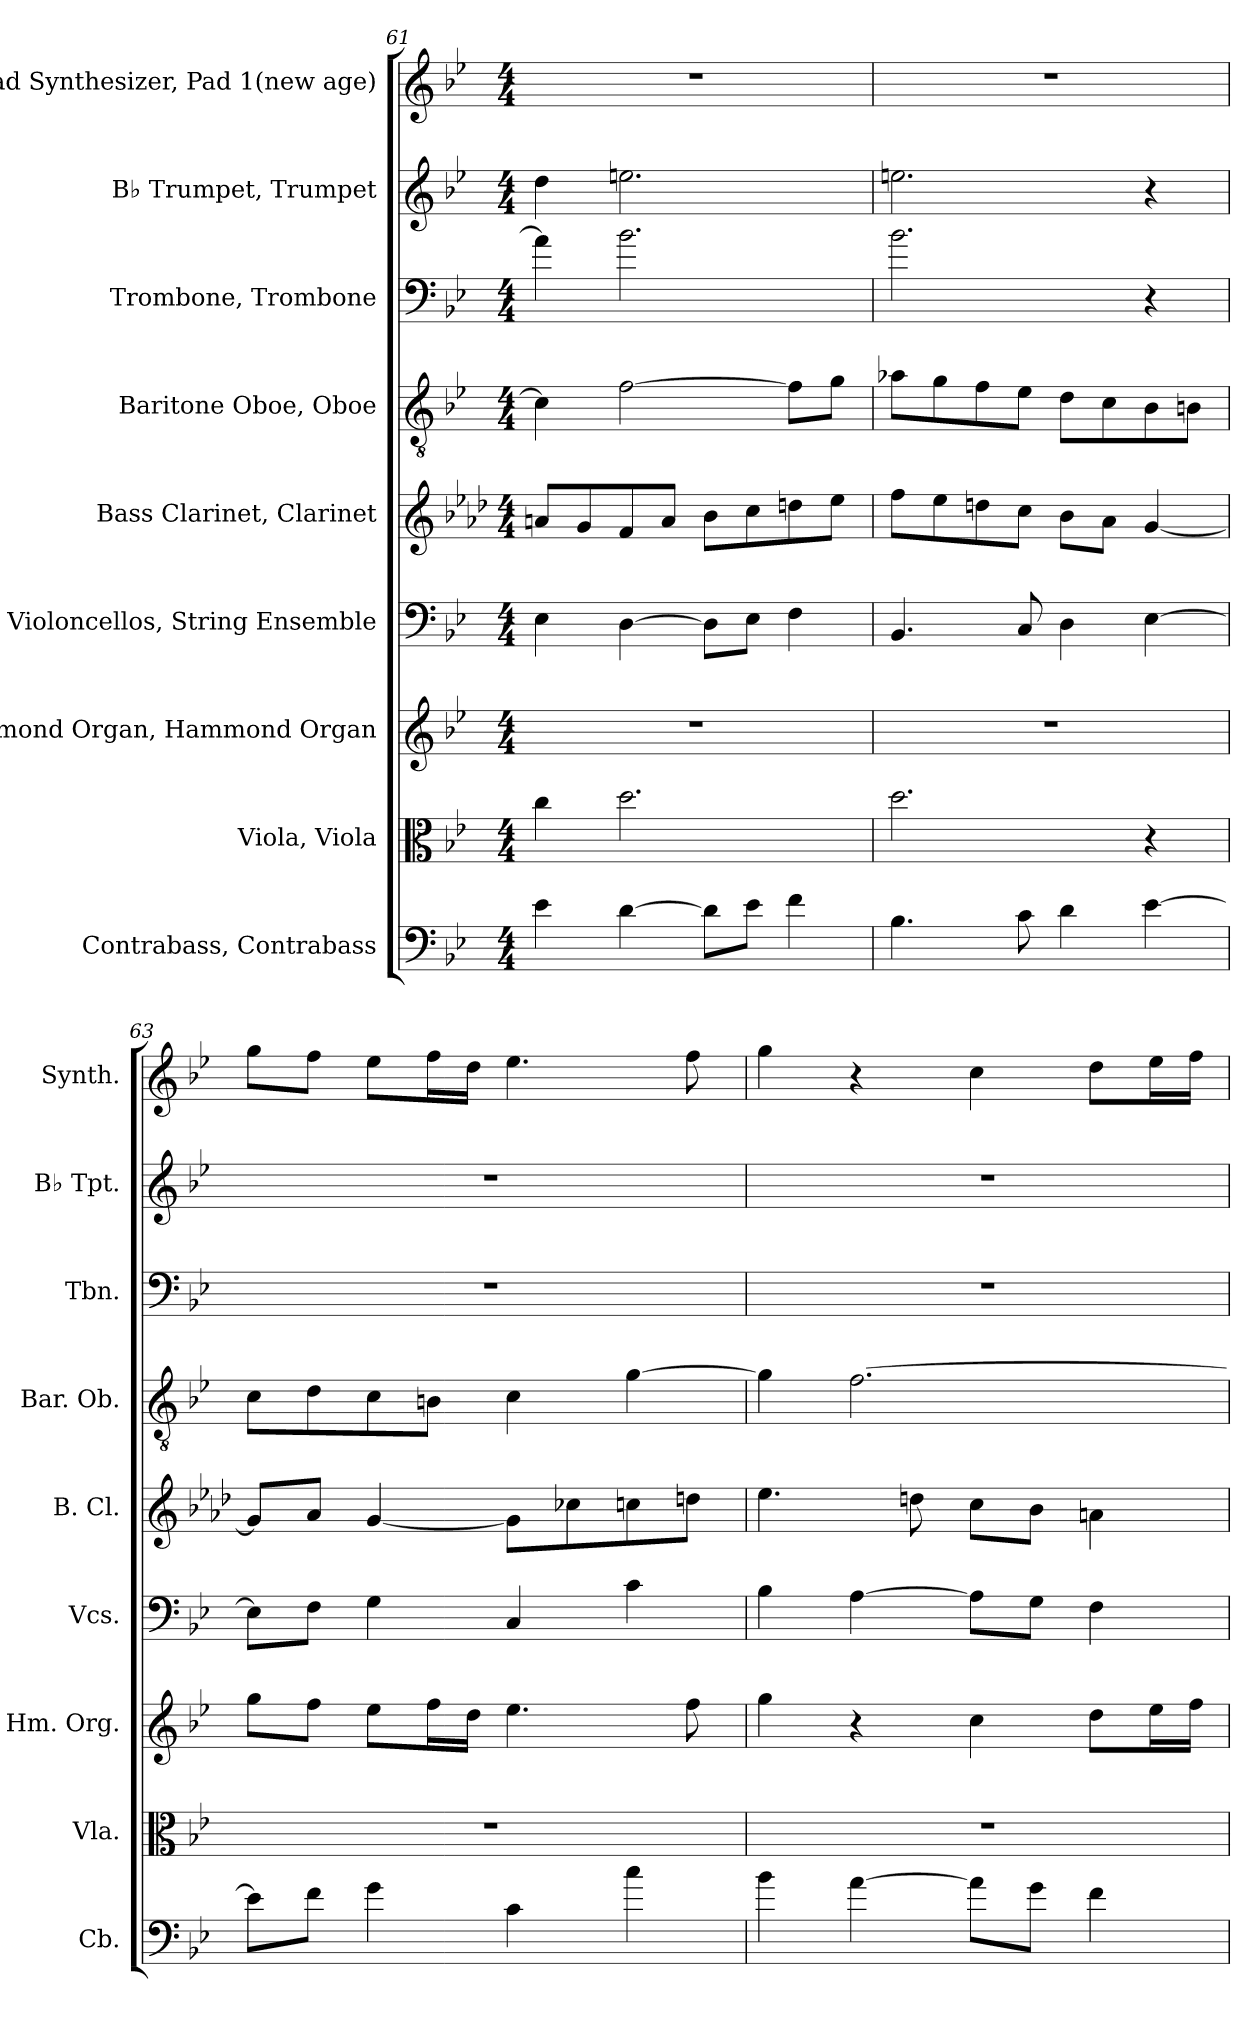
**kern	**kern	**kern	**kern	**kern	**kern	**kern	**kern	**kern
*part9	*part8	*part7	*part6	*part5	*part4	*part3	*part2	*part1
*staff9	*staff8	*staff7	*staff6	*staff5	*staff4	*staff3	*staff2	*staff1
*I"Contrabass, Contrabass	*I"Viola, Viola	*I"Hammond Organ, Hammond Organ	*I"Violoncellos, String Ensemble	*I"Bass Clarinet, Clarinet	*I"Baritone Oboe, Oboe	*I"Trombone, Trombone	*I"B♭ Trumpet, Trumpet	*I"Pad Synthesizer, Pad 1(new age)
*I'Cb.	*I'Vla.	*I'Hm. Org.	*I'Vcs.	*I'B. Cl.	*I'Bar. Ob.	*I'Tbn.	*I'B♭ Tpt.	*I'Synth.
*clefF4	*clefC3	*clefG2	*clefF4	*clefG2	*clefGv2	*clefF4	*clefG2	*clefG2
*ITrd7c12	*	*	*	*ITrd8c14	*	*	*ITrd1c2	*
*k[b-e-]	*k[b-e-]	*k[b-e-]	*k[b-e-]	*k[b-e-a-d-]	*k[b-e-]	*k[b-e-]	*k[b-e-a-d-]	*k[b-e-]
*M4/4	*M4/4	*M4/4	*M4/4	*M4/4	*M4/4	*M4/4	*M4/4	*M4/4
=61	=61	=61	=61	=61	=61	=61	=61	=61
4E-\	4cc\	1r	4E-\	8An/L	4c\]	4a\]	4cc\	1r
.	.	.	.	8G/	.	.	.	.
[4D\	2.dd\	.	[4D\	8F/	[2f\	2.b-\	2.ddn\	.
.	.	.	.	8A/J	.	.	.	.
8D\L]	.	.	8D\L]	8B-\L	.	.	.	.
8E-\J	.	.	8E-\J	8c\	.	.	.	.
4F\	.	.	4F\	8dn\	8f\L]	.	.	.
.	.	.	.	8e-\J	8g\J	.	.	.
!!LO:PB:g=z
=62	=62	=62	=62	=62	=62	=62	=62	=62
4.BB-\	2.dd\	1r	4.BB-/	8f\L	8a-X\L	2.b-\	2.ddn\	1r
.	.	.	.	8e-\	8g\	.	.	.
.	.	.	.	8dn\	8f\	.	.	.
8C\	.	.	8C/	8c\J	8e-\J	.	.	.
4D\	.	.	4D\	8B-\L	8d\L	.	.	.
.	.	.	.	8A-\J	8c\	.	.	.
[4E-\	4r	.	[4E-\	[4G/	8B-\	4r	4r	.
.	.	.	.	.	8Bn\J	.	.	.
=63	=63	=63	=63	=63	=63	=63	=63	=63
8E-\L]	1r	8gg\L	8E-\L]	8G/L]	8c\L	1r	1r	8gg\L
8F\J	.	8ff\J	8F\J	8A-/J	8d\	.	.	8ff\J
4G\	.	8ee-\L	4G\	[4G/	8c\	.	.	8ee-\L
.	.	16ff\L	.	.	8Bn\J	.	.	16ff\L
.	.	16dd\JJ	.	.	.	.	.	16dd\JJ
4C\	.	4.ee-\	4C/	8G\L]	4c\	.	.	4.ee-\
.	.	.	.	8c-X\	.	.	.	.
4c\	.	.	4c\	8cn\	[4g\	.	.	.
.	.	8ff\	.	8dn\J	.	.	.	8ff\
=64	=64	=64	=64	=64	=64	=64	=64	=64
4B-\	1r	4gg\	4B-\	4.e-\	4g\]	1r	1r	4gg\
[4A\	.	4r	[4A\	.	[2.f\	.	.	4r
.	.	.	.	8dn\	.	.	.	.
8A\L]	.	4cc\	8A\L]	8c\L	.	.	.	4cc\
8G\J	.	.	8G\J	8B-\J	.	.	.	.
4F\	.	8dd\L	4F\	4An\	.	.	.	8dd\L
.	.	16ee-\L	.	.	.	.	.	16ee-\L
.	.	16ff\JJ	.	.	.	.	.	16ff\JJ
=	=	=	=	=	=	=	=	=
*-	*-	*-	*-	*-	*-	*-	*-	*-
